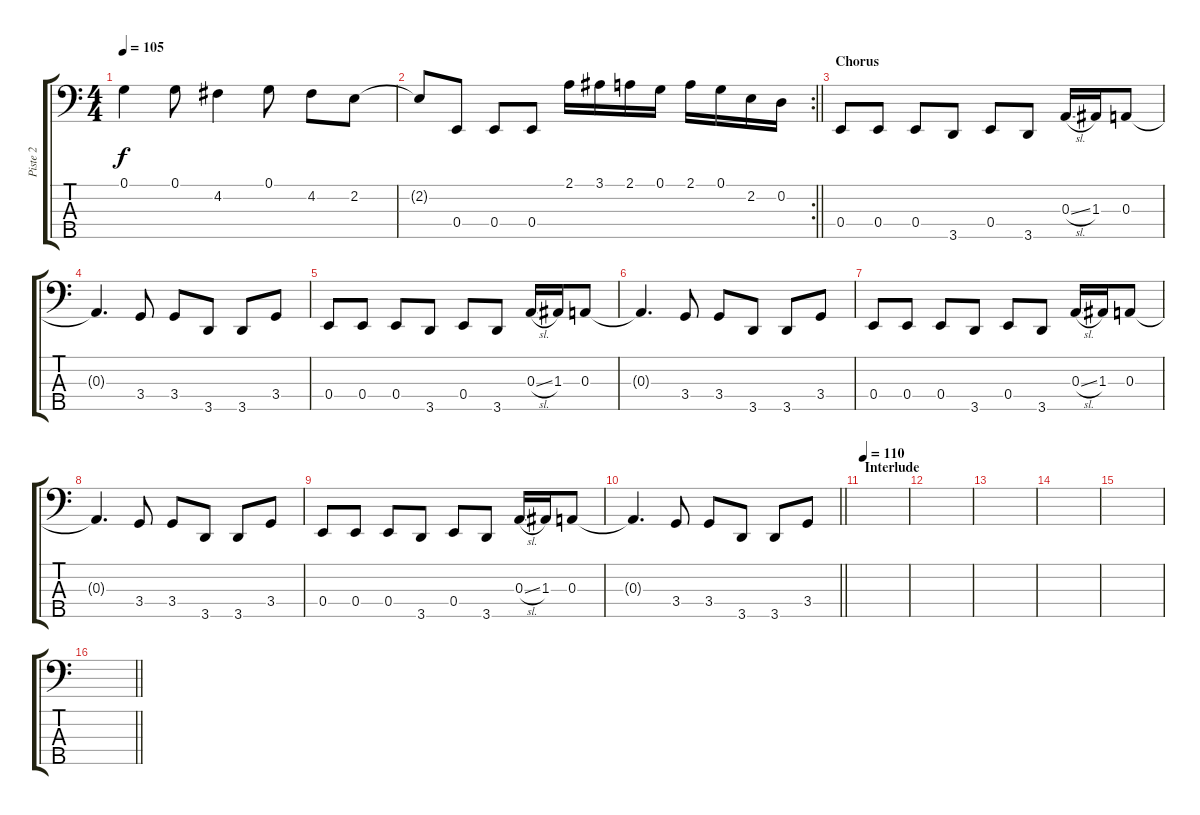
\track ("Piste 2" "Piste 2") {instrument electricbassfinger}
\staff {score tabs}
\tuning (G2 D2 A1 E1 B0) {hide}
\ts (4 4)
\tempo 105
\clef f4
\ks c
0.1.4{dy f} 0.1.8 4.2.4 0.1.8 4.2.8 2.2.8 |
\rc 2
\barLineRight lightlight
2.2{t}.8 0.4.8 0.4.8 0.4.8 2.1.16 3.1.16 2.1.16 0.1.16 2.1.16 0.1.16 2.2.16 0.2.16 |
\section ("" "Chorus")
0.4.8 0.4.8 0.4.8 3.5.8 0.4.8 3.5.8 0.3{sl}.16 1.3.16 0.3.8 |
0.3{t}.4{d} 3.4.8 3.4.8 3.5.8 3.5.8 3.4.8 |
0.4.8 0.4.8 0.4.8 3.5.8 0.4.8 3.5.8 0.3{sl}.16 1.3.16 0.3.8 |
0.3{t}.4{d} 3.4.8 3.4.8 3.5.8 3.5.8 3.4.8 |
0.4.8 0.4.8 0.4.8 3.5.8 0.4.8 3.5.8 0.3{sl}.16 1.3.16 0.3.8 |
0.3{t}.4{d} 3.4.8 3.4.8 3.5.8 3.5.8 3.4.8 |
0.4.8 0.4.8 0.4.8 3.5.8 0.4.8 3.5.8 0.3{sl}.16 1.3.16 0.3.8 |
\barLineRight lightlight
0.3{t}.4{d} 3.4.8 3.4.8 3.5.8 3.5.8 3.4.8 |
\section ("" "Interlude")
\tempo 110
|
|
|
|
|
\barLineRight lightlight
